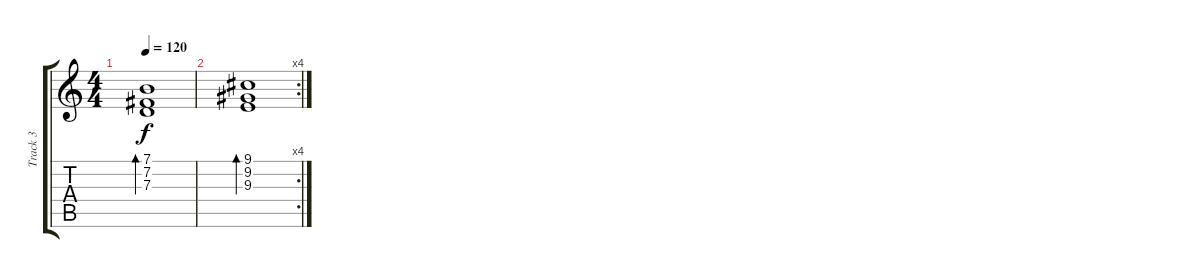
\track ("Track 3" "Track 3") {instrument drawbarorgan}
\staff {score tabs}
\tuning (E4 B3 G3 D3 A2 E2) {hide}
\ts (4 4)
\tempo 120
\clef g2
\ks c
(7.1 7.2 7.3).1{bd 480 dy f} |
\rc 4
(9.1 9.2 9.3).1{bd 480}
